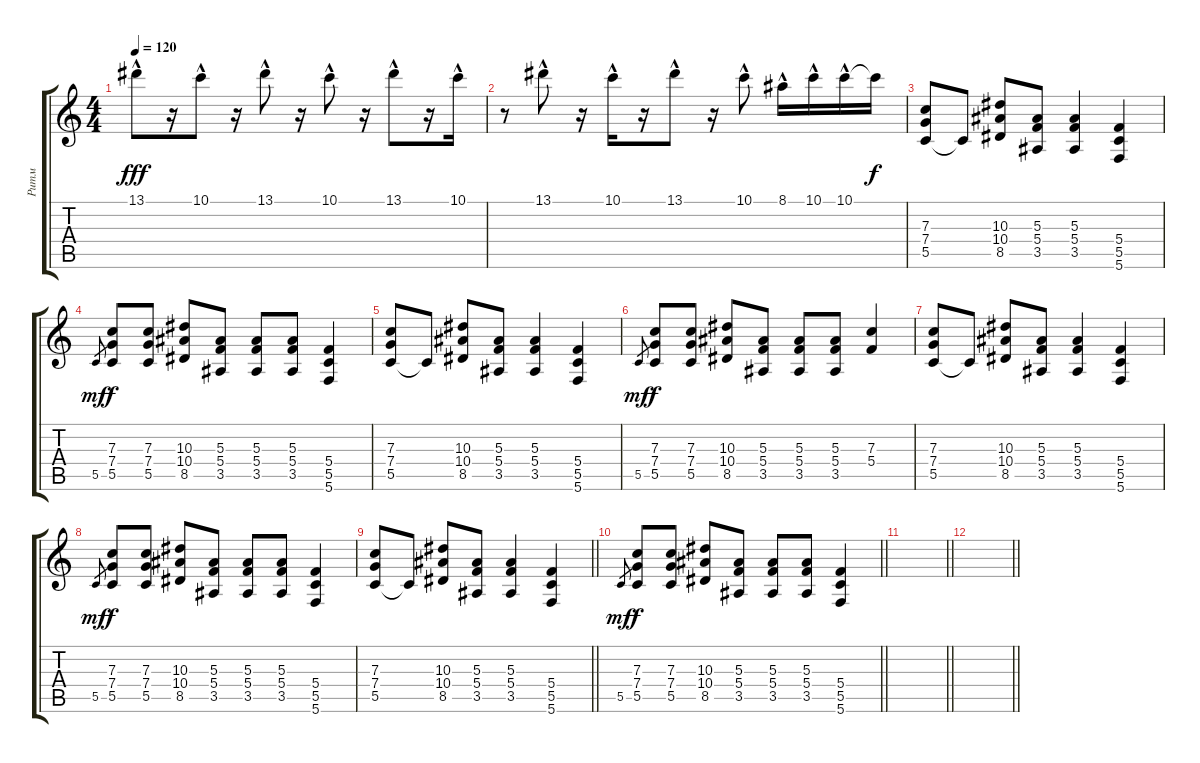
\track ("Ритм" "Ритм") {instrument distortionguitar}
\staff {score tabs}
\tuning (D4 A3 F3 C3 G2 C2) {hide}
\ts (4 4)
\tempo 120
\clef g2
\ks c
13.1{hac}.8{dy fff} r.16 10.1{hac}.8 r.16 13.1{hac}.8 r.16 10.1{hac}.8 r.16 13.1{hac}.8 r.16 10.1{hac}.16 |
r.8 13.1{hac}.8 r.16 10.1{hac}.16 r.16 13.1{hac}.8 r.16 10.1{hac}.8 8.1{hac}.16 10.1{hac}.16 10.1{hac}.16 10.1{t}.16{dy f} |
(7.3 7.4 5.5).8 5.5{t}.8 (10.3 10.4 8.5).8 (5.3 5.4 3.5).8 (5.3 5.4 3.5).4 (5.4 5.5 5.6).4 |
5.5.8{gr dy mf} (7.3 7.4 5.5).8{dy f} (7.3 7.4 5.5).8 (10.3 10.4 8.5).8 (5.3 5.4 3.5).8 (5.3 5.4 3.5).8 (5.3 5.4 3.5).8 (5.4 5.5 5.6).4 |
(7.3 7.4 5.5).8 5.5{t}.8 (10.3 10.4 8.5).8 (5.3 5.4 3.5).8 (5.3 5.4 3.5).4 (5.4 5.5 5.6).4 |
5.5.8{gr dy mf} (7.3 7.4 5.5).8{dy f} (7.3 7.4 5.5).8 (10.3 10.4 8.5).8 (5.3 5.4 3.5).8 (5.3 5.4 3.5).8 (5.3 5.4 3.5).8 (7.3 5.4).4 |
(7.3 7.4 5.5).8 5.5{t}.8 (10.3 10.4 8.5).8 (5.3 5.4 3.5).8 (5.3 5.4 3.5).4 (5.4 5.5 5.6).4 |
5.5.8{gr dy mf} (7.3 7.4 5.5).8{dy f} (7.3 7.4 5.5).8 (10.3 10.4 8.5).8 (5.3 5.4 3.5).8 (5.3 5.4 3.5).8 (5.3 5.4 3.5).8 (5.4 5.5 5.6).4 |
\barLineRight lightlight
(7.3 7.4 5.5).8 5.5{t}.8 (10.3 10.4 8.5).8 (5.3 5.4 3.5).8 (5.3 5.4 3.5).4 (5.4 5.5 5.6).4 |
\barLineRight lightlight
5.5.8{gr dy mf} (7.3 7.4 5.5).8{dy f} (7.3 7.4 5.5).8 (10.3 10.4 8.5).8 (5.3 5.4 3.5).8 (5.3 5.4 3.5).8 (5.3 5.4 3.5).8 (5.4 5.5 5.6).4 |
\barLineRight lightlight
|
\barLineRight lightlight
